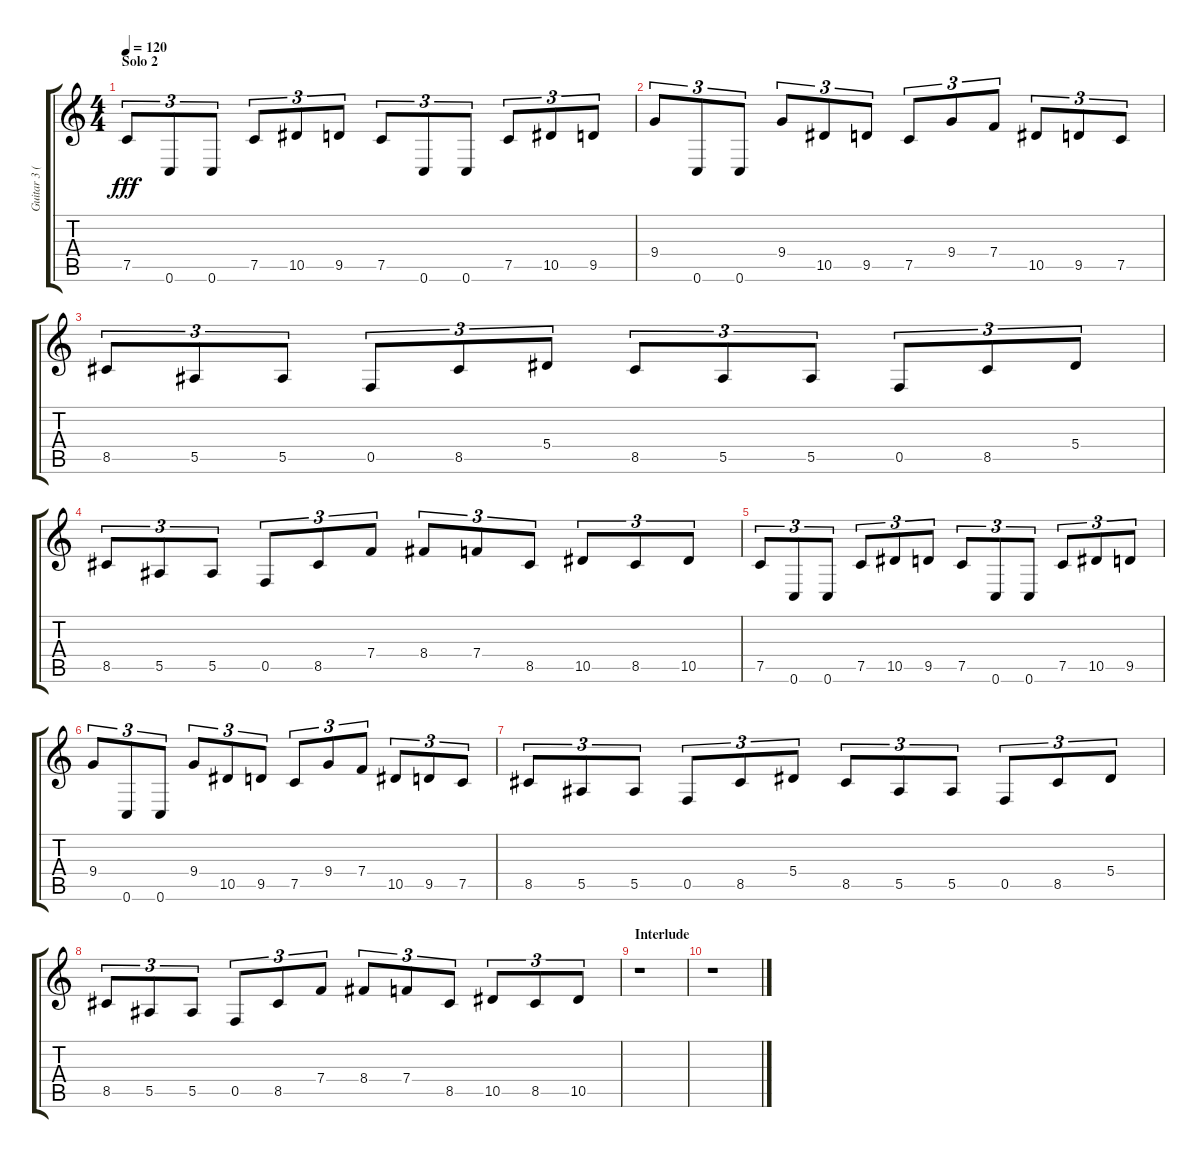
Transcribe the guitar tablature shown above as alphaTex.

\track ("Guitar 3 (Rhytm)" "Guitar 3 (") {instrument distortionguitar}
\staff {score tabs}
\tuning (C4 G3 Eb3 Bb2 F2 C2) {hide}
\ts (4 4)
\section ("" "Solo 2")
\tempo 120
\clef g2
\ks c
7.5.8{tu (3 2) dy fff volume 15} 0.6.8{tu (3 2)} 0.6.8{tu (3 2)} 7.5.8{tu (3 2)} 10.5.8{tu (3 2)} 9.5.8{tu (3 2)} 7.5.8{tu (3 2)} 0.6.8{tu (3 2)} 0.6.8{tu (3 2)} 7.5.8{tu (3 2)} 10.5.8{tu (3 2)} 9.5.8{tu (3 2)} |
9.4.8{tu (3 2)} 0.6.8{tu (3 2)} 0.6.8{tu (3 2)} 9.4.8{tu (3 2)} 10.5.8{tu (3 2)} 9.5.8{tu (3 2)} 7.5.8{tu (3 2)} 9.4.8{tu (3 2)} 7.4.8{tu (3 2)} 10.5.8{tu (3 2)} 9.5.8{tu (3 2)} 7.5.8{tu (3 2)} |
8.5.8{tu (3 2)} 5.5.8{tu (3 2)} 5.5.8{tu (3 2)} 0.5.8{tu (3 2)} 8.5.8{tu (3 2)} 5.4.8{tu (3 2)} 8.5.8{tu (3 2)} 5.5.8{tu (3 2)} 5.5.8{tu (3 2)} 0.5.8{tu (3 2)} 8.5.8{tu (3 2)} 5.4.8{tu (3 2)} |
8.5.8{tu (3 2)} 5.5.8{tu (3 2)} 5.5.8{tu (3 2)} 0.5.8{tu (3 2)} 8.5.8{tu (3 2)} 7.4.8{tu (3 2)} 8.4.8{tu (3 2)} 7.4.8{tu (3 2)} 8.5.8{tu (3 2)} 10.5.8{tu (3 2)} 8.5.8{tu (3 2)} 10.5.8{tu (3 2)} |
7.5.8{tu (3 2)} 0.6.8{tu (3 2)} 0.6.8{tu (3 2)} 7.5.8{tu (3 2)} 10.5.8{tu (3 2)} 9.5.8{tu (3 2)} 7.5.8{tu (3 2)} 0.6.8{tu (3 2)} 0.6.8{tu (3 2)} 7.5.8{tu (3 2)} 10.5.8{tu (3 2)} 9.5.8{tu (3 2)} |
9.4.8{tu (3 2)} 0.6.8{tu (3 2)} 0.6.8{tu (3 2)} 9.4.8{tu (3 2)} 10.5.8{tu (3 2)} 9.5.8{tu (3 2)} 7.5.8{tu (3 2)} 9.4.8{tu (3 2)} 7.4.8{tu (3 2)} 10.5.8{tu (3 2)} 9.5.8{tu (3 2)} 7.5.8{tu (3 2)} |
8.5.8{tu (3 2)} 5.5.8{tu (3 2)} 5.5.8{tu (3 2)} 0.5.8{tu (3 2)} 8.5.8{tu (3 2)} 5.4.8{tu (3 2)} 8.5.8{tu (3 2)} 5.5.8{tu (3 2)} 5.5.8{tu (3 2)} 0.5.8{tu (3 2)} 8.5.8{tu (3 2)} 5.4.8{tu (3 2)} |
8.5.8{tu (3 2)} 5.5.8{tu (3 2)} 5.5.8{tu (3 2)} 0.5.8{tu (3 2)} 8.5.8{tu (3 2)} 7.4.8{tu (3 2)} 8.4.8{tu (3 2)} 7.4.8{tu (3 2)} 8.5.8{tu (3 2)} 10.5.8{tu (3 2)} 8.5.8{tu (3 2)} 10.5.8{tu (3 2)} |
\section ("" "Interlude")
r.1 |
r.1
